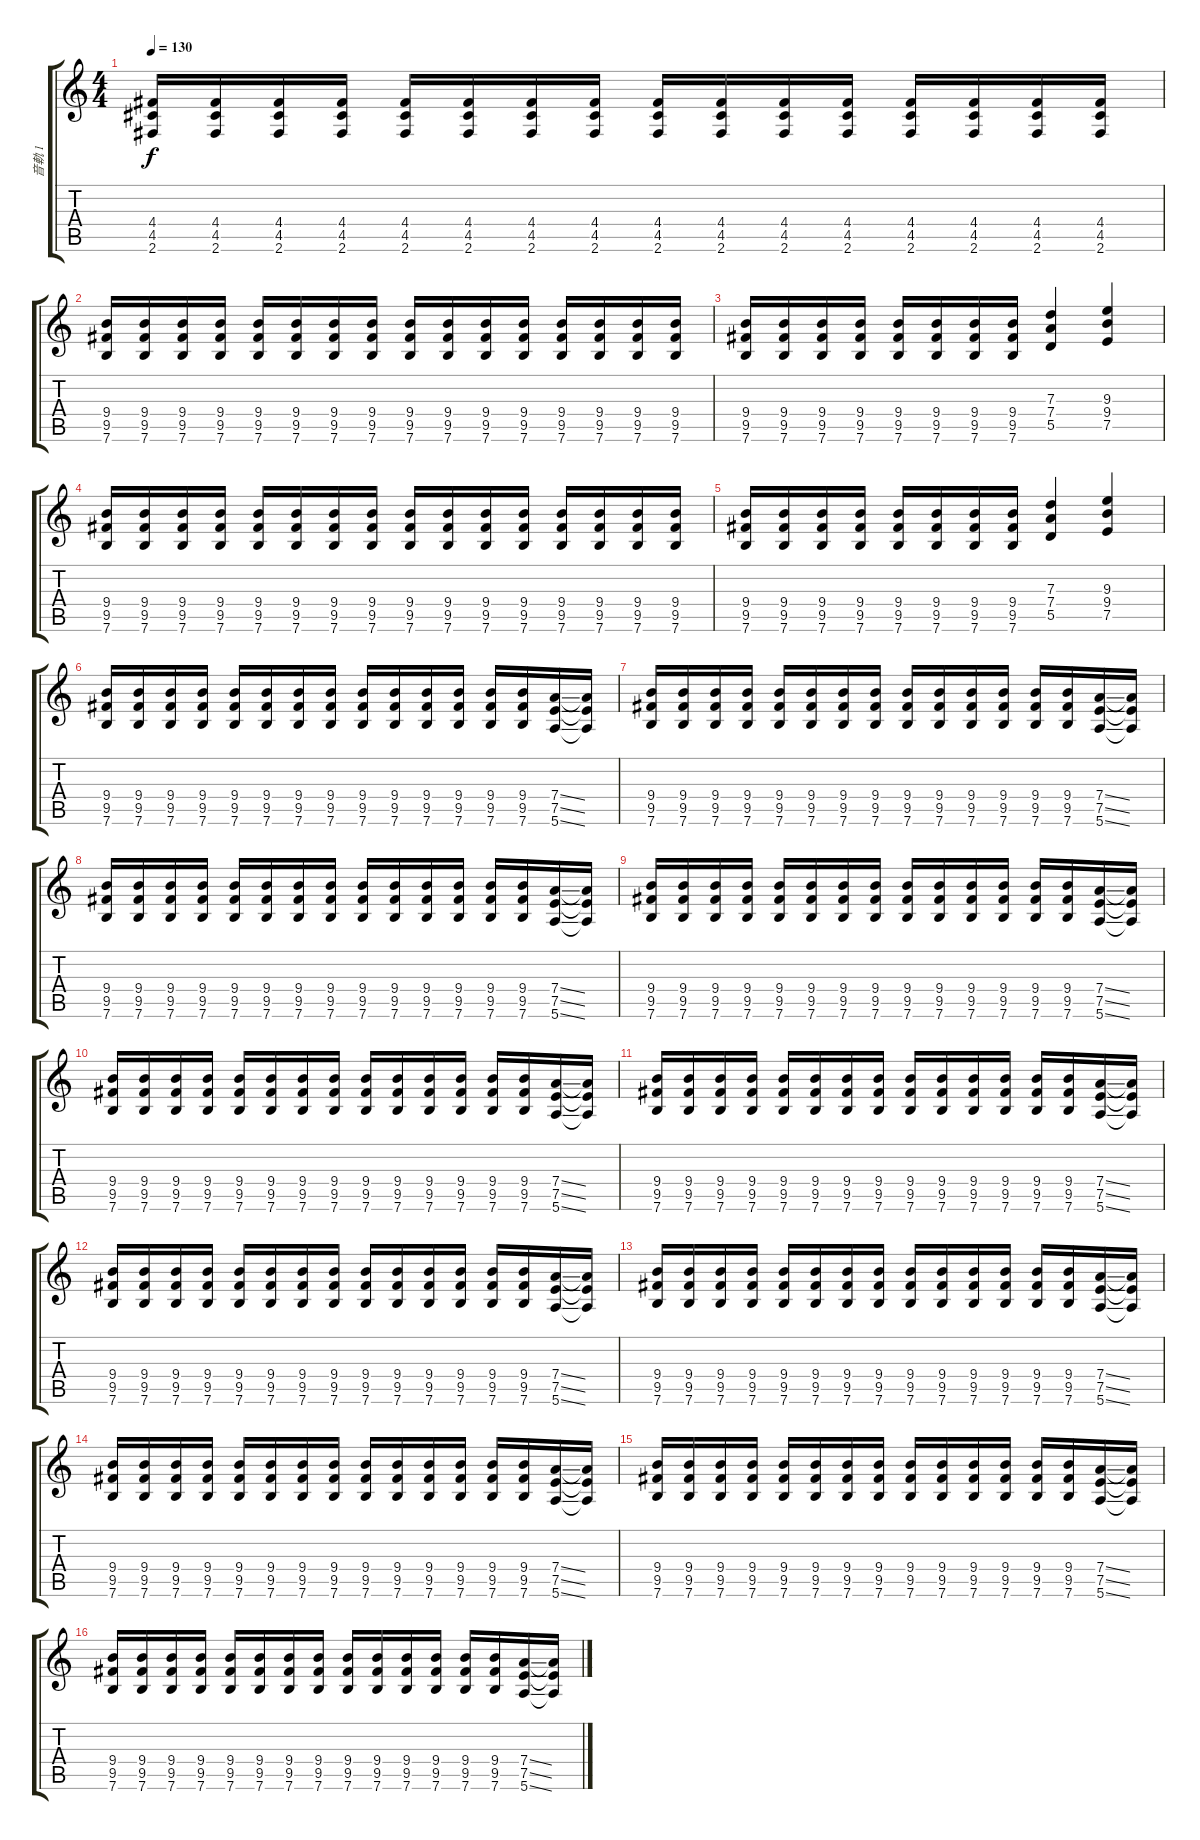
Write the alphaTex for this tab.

\track ("音軌 1" "音軌 1") {instrument distortionguitar}
\staff {score tabs}
\tuning (E4 B3 G3 D3 A2 E2) {hide}
\ts (4 4)
\tempo 130
\clef g2
\ks c
(4.4 4.5 2.6).16{dy f} (4.4 4.5 2.6).16 (4.4 4.5 2.6).16 (4.4 4.5 2.6).16 (4.4 4.5 2.6).16 (4.4 4.5 2.6).16 (4.4 4.5 2.6).16 (4.4 4.5 2.6).16 (4.4 4.5 2.6).16 (4.4 4.5 2.6).16 (4.4 4.5 2.6).16 (4.4 4.5 2.6).16 (4.4 4.5 2.6).16 (4.4 4.5 2.6).16 (4.4 4.5 2.6).16 (4.4 4.5 2.6).16 |
(9.4 9.5 7.6).16 (9.4 9.5 7.6).16 (9.4 9.5 7.6).16 (9.4 9.5 7.6).16 (9.4 9.5 7.6).16 (9.4 9.5 7.6).16 (9.4 9.5 7.6).16 (9.4 9.5 7.6).16 (9.4 9.5 7.6).16 (9.4 9.5 7.6).16 (9.4 9.5 7.6).16 (9.4 9.5 7.6).16 (9.4 9.5 7.6).16 (9.4 9.5 7.6).16 (9.4 9.5 7.6).16 (9.4 9.5 7.6).16 |
(9.4 9.5 7.6).16 (9.4 9.5 7.6).16 (9.4 9.5 7.6).16 (9.4 9.5 7.6).16 (9.4 9.5 7.6).16 (9.4 9.5 7.6).16 (9.4 9.5 7.6).16 (9.4 9.5 7.6).16 (7.3 7.4 5.5).4 (9.3 9.4 7.5).4 |
(9.4 9.5 7.6).16 (9.4 9.5 7.6).16 (9.4 9.5 7.6).16 (9.4 9.5 7.6).16 (9.4 9.5 7.6).16 (9.4 9.5 7.6).16 (9.4 9.5 7.6).16 (9.4 9.5 7.6).16 (9.4 9.5 7.6).16 (9.4 9.5 7.6).16 (9.4 9.5 7.6).16 (9.4 9.5 7.6).16 (9.4 9.5 7.6).16 (9.4 9.5 7.6).16 (9.4 9.5 7.6).16 (9.4 9.5 7.6).16 |
(9.4 9.5 7.6).16 (9.4 9.5 7.6).16 (9.4 9.5 7.6).16 (9.4 9.5 7.6).16 (9.4 9.5 7.6).16 (9.4 9.5 7.6).16 (9.4 9.5 7.6).16 (9.4 9.5 7.6).16 (7.3 7.4 5.5).4 (9.3 9.4 7.5).4 |
(9.4 9.5 7.6).16 (9.4 9.5 7.6).16 (9.4 9.5 7.6).16 (9.4 9.5 7.6).16 (9.4 9.5 7.6).16 (9.4 9.5 7.6).16 (9.4 9.5 7.6).16 (9.4 9.5 7.6).16 (9.4 9.5 7.6).16 (9.4 9.5 7.6).16 (9.4 9.5 7.6).16 (9.4 9.5 7.6).16 (9.4 9.5 7.6).16 (9.4 9.5 7.6).16 (7.4{ss} 7.5{ss} 5.6{ss}).16 (7.4{t} 7.5{t} 5.6{t}).16 |
(9.4 9.5 7.6).16 (9.4 9.5 7.6).16 (9.4 9.5 7.6).16 (9.4 9.5 7.6).16 (9.4 9.5 7.6).16 (9.4 9.5 7.6).16 (9.4 9.5 7.6).16 (9.4 9.5 7.6).16 (9.4 9.5 7.6).16 (9.4 9.5 7.6).16 (9.4 9.5 7.6).16 (9.4 9.5 7.6).16 (9.4 9.5 7.6).16 (9.4 9.5 7.6).16 (7.4{ss} 7.5{ss} 5.6{ss}).16 (7.4{t} 7.5{t} 5.6{t}).16 |
(9.4 9.5 7.6).16 (9.4 9.5 7.6).16 (9.4 9.5 7.6).16 (9.4 9.5 7.6).16 (9.4 9.5 7.6).16 (9.4 9.5 7.6).16 (9.4 9.5 7.6).16 (9.4 9.5 7.6).16 (9.4 9.5 7.6).16 (9.4 9.5 7.6).16 (9.4 9.5 7.6).16 (9.4 9.5 7.6).16 (9.4 9.5 7.6).16 (9.4 9.5 7.6).16 (7.4{ss} 7.5{ss} 5.6{ss}).16 (7.4{t} 7.5{t} 5.6{t}).16 |
(9.4 9.5 7.6).16 (9.4 9.5 7.6).16 (9.4 9.5 7.6).16 (9.4 9.5 7.6).16 (9.4 9.5 7.6).16 (9.4 9.5 7.6).16 (9.4 9.5 7.6).16 (9.4 9.5 7.6).16 (9.4 9.5 7.6).16 (9.4 9.5 7.6).16 (9.4 9.5 7.6).16 (9.4 9.5 7.6).16 (9.4 9.5 7.6).16 (9.4 9.5 7.6).16 (7.4{ss} 7.5{ss} 5.6{ss}).16 (7.4{t} 7.5{t} 5.6{t}).16 |
(9.4 9.5 7.6).16 (9.4 9.5 7.6).16 (9.4 9.5 7.6).16 (9.4 9.5 7.6).16 (9.4 9.5 7.6).16 (9.4 9.5 7.6).16 (9.4 9.5 7.6).16 (9.4 9.5 7.6).16 (9.4 9.5 7.6).16 (9.4 9.5 7.6).16 (9.4 9.5 7.6).16 (9.4 9.5 7.6).16 (9.4 9.5 7.6).16 (9.4 9.5 7.6).16 (7.4{ss} 7.5{ss} 5.6{ss}).16 (7.4{t} 7.5{t} 5.6{t}).16 |
(9.4 9.5 7.6).16 (9.4 9.5 7.6).16 (9.4 9.5 7.6).16 (9.4 9.5 7.6).16 (9.4 9.5 7.6).16 (9.4 9.5 7.6).16 (9.4 9.5 7.6).16 (9.4 9.5 7.6).16 (9.4 9.5 7.6).16 (9.4 9.5 7.6).16 (9.4 9.5 7.6).16 (9.4 9.5 7.6).16 (9.4 9.5 7.6).16 (9.4 9.5 7.6).16 (7.4{ss} 7.5{ss} 5.6{ss}).16 (7.4{t} 7.5{t} 5.6{t}).16 |
(9.4 9.5 7.6).16 (9.4 9.5 7.6).16 (9.4 9.5 7.6).16 (9.4 9.5 7.6).16 (9.4 9.5 7.6).16 (9.4 9.5 7.6).16 (9.4 9.5 7.6).16 (9.4 9.5 7.6).16 (9.4 9.5 7.6).16 (9.4 9.5 7.6).16 (9.4 9.5 7.6).16 (9.4 9.5 7.6).16 (9.4 9.5 7.6).16 (9.4 9.5 7.6).16 (7.4{ss} 7.5{ss} 5.6{ss}).16 (7.4{t} 7.5{t} 5.6{t}).16 |
(9.4 9.5 7.6).16 (9.4 9.5 7.6).16 (9.4 9.5 7.6).16 (9.4 9.5 7.6).16 (9.4 9.5 7.6).16 (9.4 9.5 7.6).16 (9.4 9.5 7.6).16 (9.4 9.5 7.6).16 (9.4 9.5 7.6).16 (9.4 9.5 7.6).16 (9.4 9.5 7.6).16 (9.4 9.5 7.6).16 (9.4 9.5 7.6).16 (9.4 9.5 7.6).16 (7.4{ss} 7.5{ss} 5.6{ss}).16 (7.4{t} 7.5{t} 5.6{t}).16 |
(9.4 9.5 7.6).16 (9.4 9.5 7.6).16 (9.4 9.5 7.6).16 (9.4 9.5 7.6).16 (9.4 9.5 7.6).16 (9.4 9.5 7.6).16 (9.4 9.5 7.6).16 (9.4 9.5 7.6).16 (9.4 9.5 7.6).16 (9.4 9.5 7.6).16 (9.4 9.5 7.6).16 (9.4 9.5 7.6).16 (9.4 9.5 7.6).16 (9.4 9.5 7.6).16 (7.4{ss} 7.5{ss} 5.6{ss}).16 (7.4{t} 7.5{t} 5.6{t}).16 |
(9.4 9.5 7.6).16 (9.4 9.5 7.6).16 (9.4 9.5 7.6).16 (9.4 9.5 7.6).16 (9.4 9.5 7.6).16 (9.4 9.5 7.6).16 (9.4 9.5 7.6).16 (9.4 9.5 7.6).16 (9.4 9.5 7.6).16 (9.4 9.5 7.6).16 (9.4 9.5 7.6).16 (9.4 9.5 7.6).16 (9.4 9.5 7.6).16 (9.4 9.5 7.6).16 (7.4{ss} 7.5{ss} 5.6{ss}).16 (7.4{t} 7.5{t} 5.6{t}).16 |
(9.4 9.5 7.6).16 (9.4 9.5 7.6).16 (9.4 9.5 7.6).16 (9.4 9.5 7.6).16 (9.4 9.5 7.6).16 (9.4 9.5 7.6).16 (9.4 9.5 7.6).16 (9.4 9.5 7.6).16 (9.4 9.5 7.6).16 (9.4 9.5 7.6).16 (9.4 9.5 7.6).16 (9.4 9.5 7.6).16 (9.4 9.5 7.6).16 (9.4 9.5 7.6).16 (7.4{ss} 7.5{ss} 5.6{ss}).16 (7.4{t} 7.5{t} 5.6{t}).16
